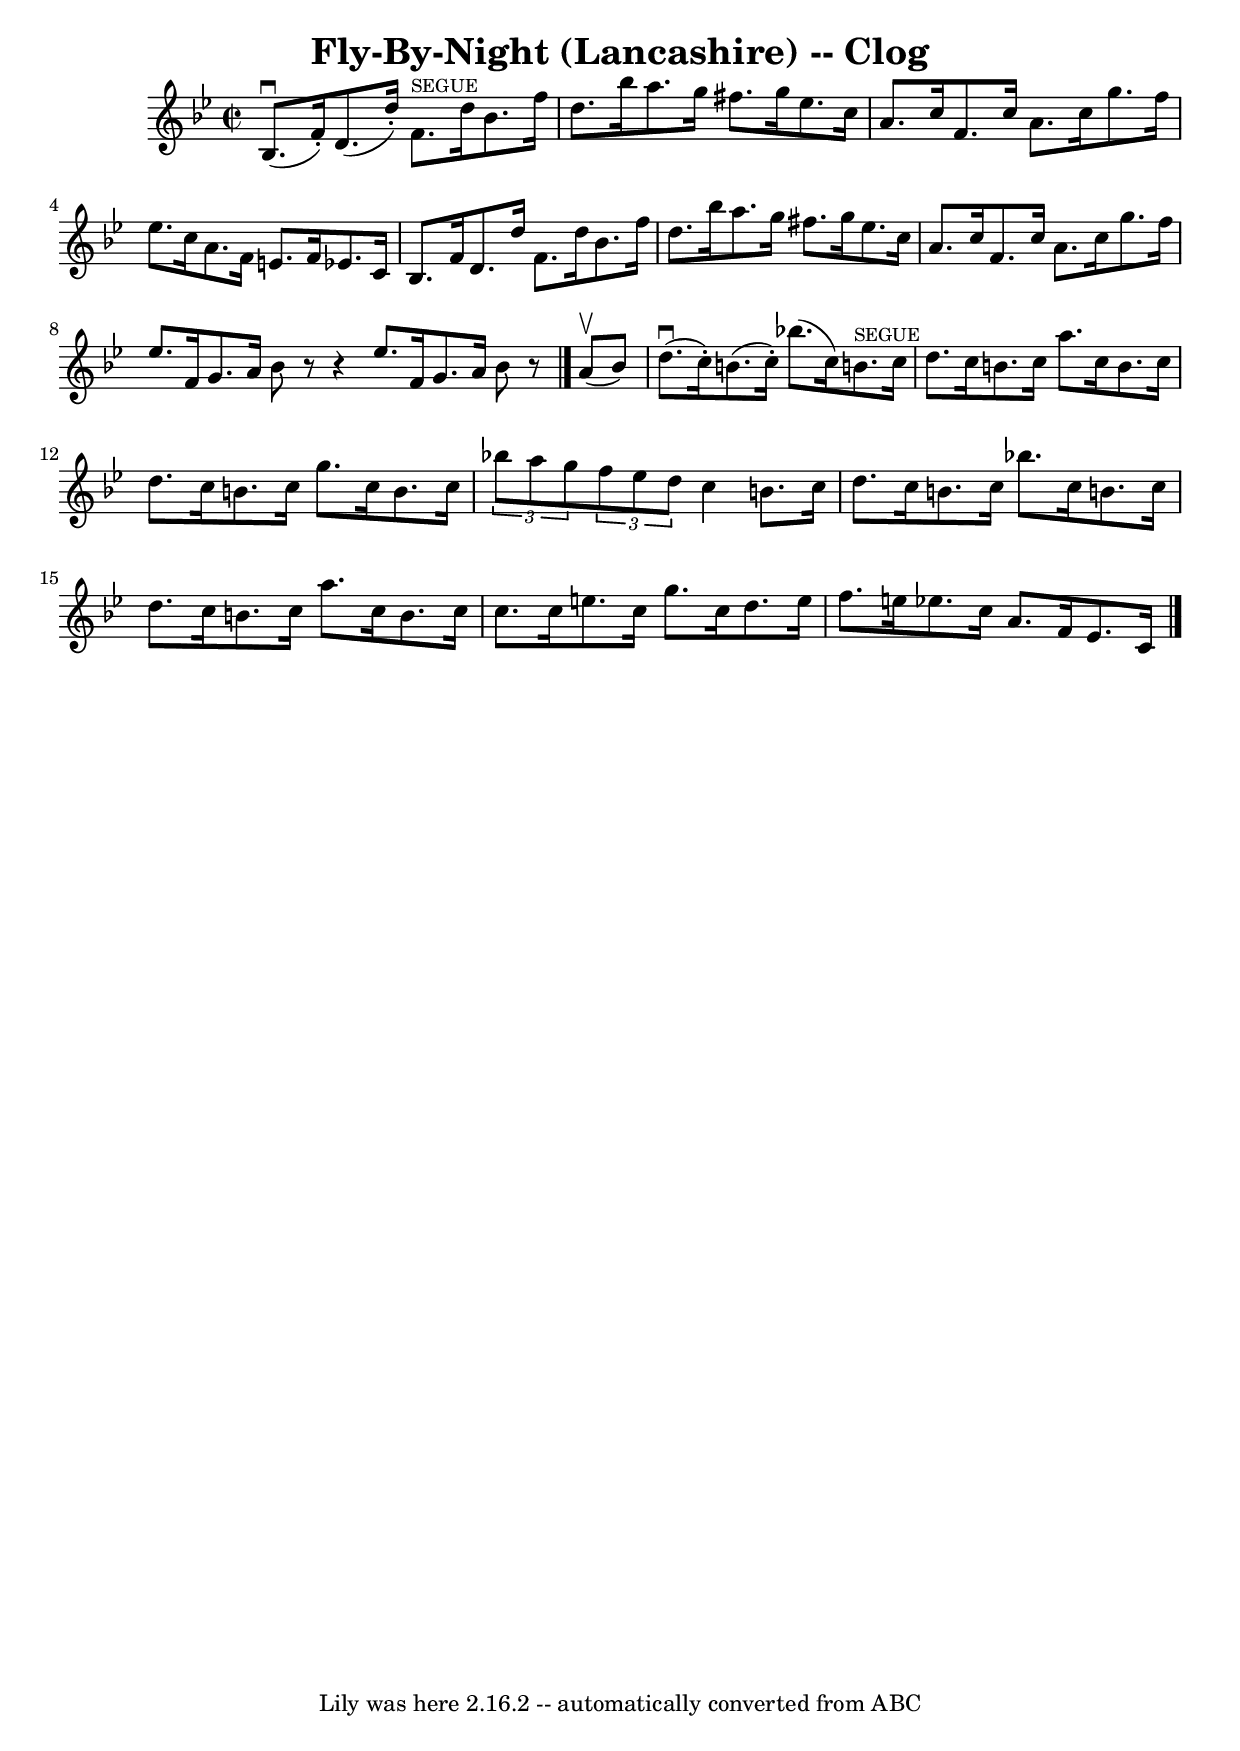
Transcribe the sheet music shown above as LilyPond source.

\version "2.16.2"
\include "Mammoth.ily"
\header {
  %% book = "Ryan's Mammoth Collection"
  crossRefNumber = "1"
  footnotes = "\\\\160 951"
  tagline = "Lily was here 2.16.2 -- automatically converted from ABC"
  title = "Fly-By-Night (Lancashire) -- Clog"

}
voicedefault =  {


  \override Staff.TimeSignature #'style = #'C
  \time 2/2 
  \key bes \major bes8.^\downbow(f'16 -.) d'8. (d''16 -. 
  -) f'8.^\segue d''16 bes'8. f''16    |
  d''8. bes''16  
  a''8. g''16 fis''8. g''16 ees''8. c''16    |
  a'8.   
  c''16 f'8. c''16 a'8. c''16 g''8. f''16    |
  
  ees''8. c''16 a'8. f'16 e'8. f'16 ees'!8. c'16    |
  
  bes8. f'16 d'8. d''16 f'8. d''16 bes'8. f''16    
  |
  d''8. bes''16 a''8. g''16 fis''8. g''16 ees''8.    
  c''16    |
  a'8. c''16 f'8. c''16 a'8. c''16 g''8.  
  f''16    |
  ees''8. f'16 g'8. a'16 bes'8    r8   r4   
  \bar ":|" ees''8. f'16 g'8. a'16 bes'8    r8   \bar "|." a'8^\upbow(bes'8) |
  d''8.^\downbow(c''16 -.) b'8. (
  c''16 -.) bes''!8. (c''16) b'!8.^\segue c''16    |
  
  d''8. c''16 b'8. c''16 a''8. c''16 b'8. c''16    |
  
  d''8. c''16 b'8. c''16 g''8. c''16 b'8. c''16    
  |
  \times 2/3 { bes''!8 a''8 g''8  
	     }   \times 2/3 { f''8    
			      ees''8 d''8  
			    } c''4 b'8. c''16    |
  d''8. c''16    
  b'8. c''16 bes''!8. c''16 b'!8. c''16    |
  d''8.    
  c''16 b'8. c''16 a''8. c''16 b'8. c''16    |
  c''8.   
  c''16 e''8. c''16 g''8. c''16 d''8. e''16    |
  
  f''8. e''16 ees''!8. c''16 a'8. f'16 ees'8. c'16      
  \bar "|."   

}

\score{
  <<

    \context Staff="default"
    {
      \voicedefault 
      
    }

  >>
  \layout {
    
  }
  \midi {
  }

}
